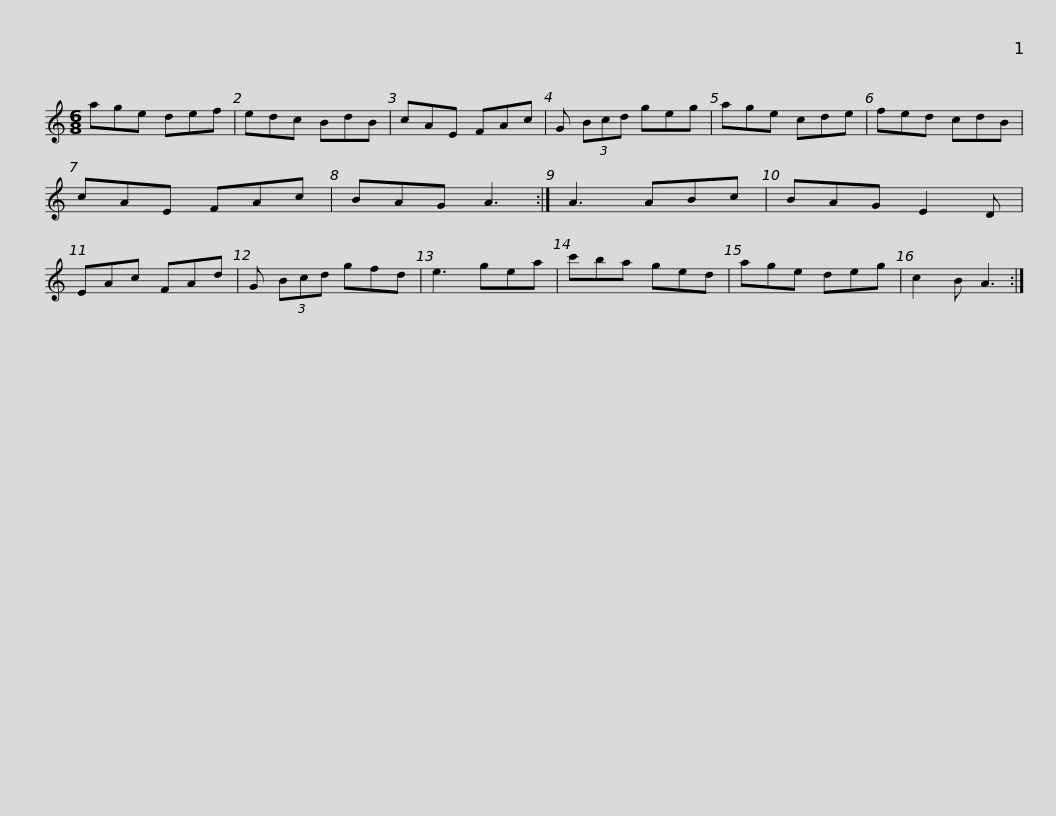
X:1
L:1/8
M:6/8
I:linebreak $
K:C
V:1 treble
V:1
 age def | edc BdB | cAE FAc | G (3Bcd geg | age cde | %5
 fed cdB | cAE FAc |$ BAG A3 :| A3 ABc | BAG E2 D | %10
 EAc FAd | G (3Bcd gfd | e3 gea | c'ba ged | age deg |$ %15
 c2 B A3 :| %16
